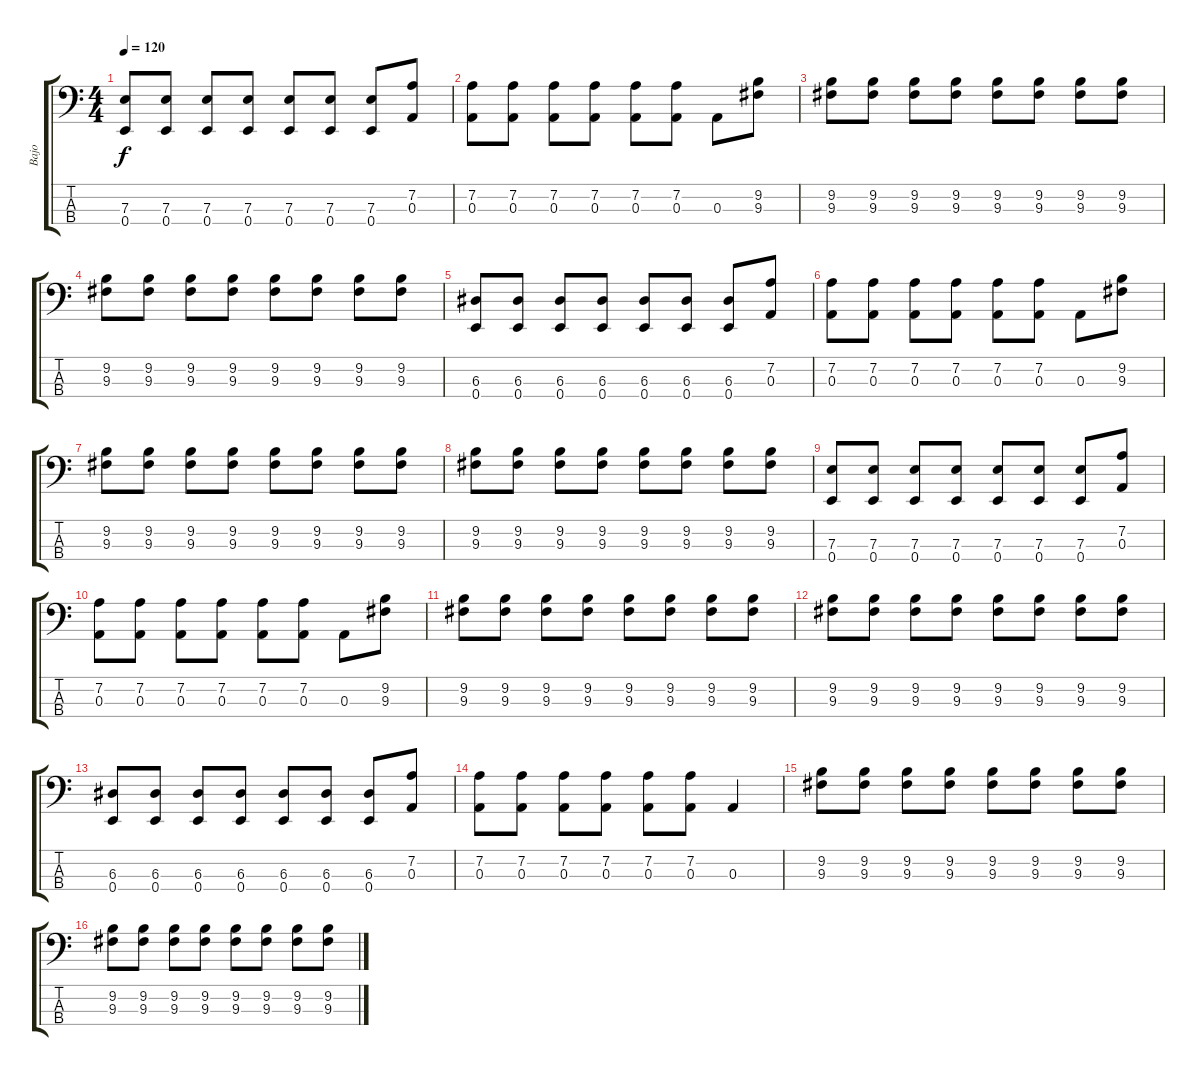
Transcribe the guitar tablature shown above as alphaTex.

\track ("Bajo" "Bajo") {instrument electricguitarmuted}
\staff {score tabs}
\tuning (G2 D2 A1 E1) {hide}
\ts (4 4)
\tempo 120
\clef f4
\ks c
(7.3 0.4).8{dy f} (7.3 0.4).8 (7.3 0.4).8 (7.3 0.4).8 (7.3 0.4).8 (7.3 0.4).8 (7.3 0.4).8 (7.2 0.3).8 |
(7.2 0.3).8 (7.2 0.3).8 (7.2 0.3).8 (7.2 0.3).8 (7.2 0.3).8 (7.2 0.3).8 0.3.8 (9.2 9.3).8 |
(9.2 9.3).8 (9.2 9.3).8 (9.2 9.3).8 (9.2 9.3).8 (9.2 9.3).8 (9.2 9.3).8 (9.2 9.3).8 (9.2 9.3).8 |
(9.2 9.3).8 (9.2 9.3).8 (9.2 9.3).8 (9.2 9.3).8 (9.2 9.3).8 (9.2 9.3).8 (9.2 9.3).8 (9.2 9.3).8 |
(6.3 0.4).8 (6.3 0.4).8 (6.3 0.4).8 (6.3 0.4).8 (6.3 0.4).8 (6.3 0.4).8 (6.3 0.4).8 (7.2 0.3).8 |
(7.2 0.3).8 (7.2 0.3).8 (7.2 0.3).8 (7.2 0.3).8 (7.2 0.3).8 (7.2 0.3).8 0.3.8 (9.2 9.3).8 |
(9.2 9.3).8 (9.2 9.3).8 (9.2 9.3).8 (9.2 9.3).8 (9.2 9.3).8 (9.2 9.3).8 (9.2 9.3).8 (9.2 9.3).8 |
(9.2 9.3).8 (9.2 9.3).8 (9.2 9.3).8 (9.2 9.3).8 (9.2 9.3).8 (9.2 9.3).8 (9.2 9.3).8 (9.2 9.3).8 |
(7.3 0.4).8 (7.3 0.4).8 (7.3 0.4).8 (7.3 0.4).8 (7.3 0.4).8 (7.3 0.4).8 (7.3 0.4).8 (7.2 0.3).8 |
(7.2 0.3).8 (7.2 0.3).8 (7.2 0.3).8 (7.2 0.3).8 (7.2 0.3).8 (7.2 0.3).8 0.3.8 (9.2 9.3).8 |
(9.2 9.3).8 (9.2 9.3).8 (9.2 9.3).8 (9.2 9.3).8 (9.2 9.3).8 (9.2 9.3).8 (9.2 9.3).8 (9.2 9.3).8 |
(9.2 9.3).8 (9.2 9.3).8 (9.2 9.3).8 (9.2 9.3).8 (9.2 9.3).8 (9.2 9.3).8 (9.2 9.3).8 (9.2 9.3).8 |
(6.3 0.4).8 (6.3 0.4).8 (6.3 0.4).8 (6.3 0.4).8 (6.3 0.4).8 (6.3 0.4).8 (6.3 0.4).8 (7.2 0.3).8 |
(7.2 0.3).8 (7.2 0.3).8 (7.2 0.3).8 (7.2 0.3).8 (7.2 0.3).8 (7.2 0.3).8 0.3.4 |
(9.2 9.3).8 (9.2 9.3).8 (9.2 9.3).8 (9.2 9.3).8 (9.2 9.3).8 (9.2 9.3).8 (9.2 9.3).8 (9.2 9.3).8 |
(9.2 9.3).8 (9.2 9.3).8 (9.2 9.3).8 (9.2 9.3).8 (9.2 9.3).8 (9.2 9.3).8 (9.2 9.3).8 (9.2 9.3).8
